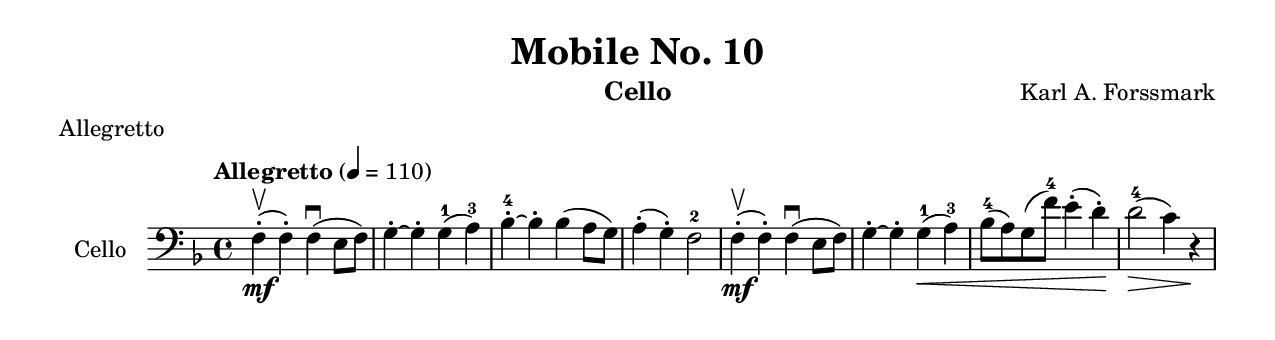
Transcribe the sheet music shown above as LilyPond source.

\version "2.17.5"
\language "english"

\header {
  title = "Mobile No. 10"
  instrument = "Cello"
  composer = "Karl A. Forssmark"
  meter = "Allegretto"
}

\paper {
  #(set-paper-size "letter")
}

global = {
  \key f \major
  \time 4/4
 
  \tempo "Allegretto" 4=110
}

cello = \relative c {
  \global
  f4-.\upbow\mf (f-.) f4\downbow (e8 f) |
  g4-.~g-. g-1 (a-3) bf-.-4~ bf-. bf (a8 g) |
  a4-. (g-.) f2-2 |
 f4-.\upbow\mf (f-.) f4\downbow (e8 f) |
 g4-.~g-. g-1\< (a-3) bf8-4 (a) g (f'-4) e4-. (d-.)\! d2-4\> (c4) r4\!
}

\score {
  \new Staff \with {
    instrumentName = "Cello"
    midiInstrument = "cello"
  } { \clef bass \cello }
  \layout { }
  \midi { }
}
